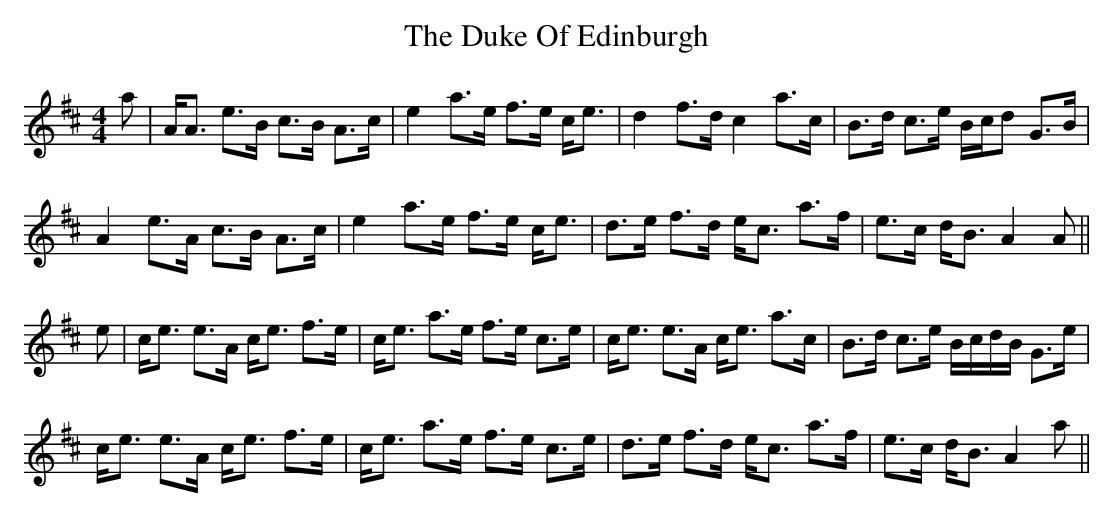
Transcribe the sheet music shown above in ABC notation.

X:1
T: The Duke Of Edinburgh
M: 4/4
L: 1/8
K: Amix
a|A<A e>B c>B A>c|e2 a>e f>e c<e|d2 f>d c2 a>c|B>d c>e B/c/d G>B|
A2 e>A c>B A>c|e2 a>e f>e c<e|d>e f>d e<c a>f|e>c d<B A2 A||
e|c<e e>A c<e f>e|c<e a>e f>e c>e|c<e e>A c<e a>c|B>d c>e B/c/d/B/ G>e|
c<e e>A c<e f>e|c<e a>e f>e c>e|d>e f>d e<c a>f|e>c d<B A2 a||
